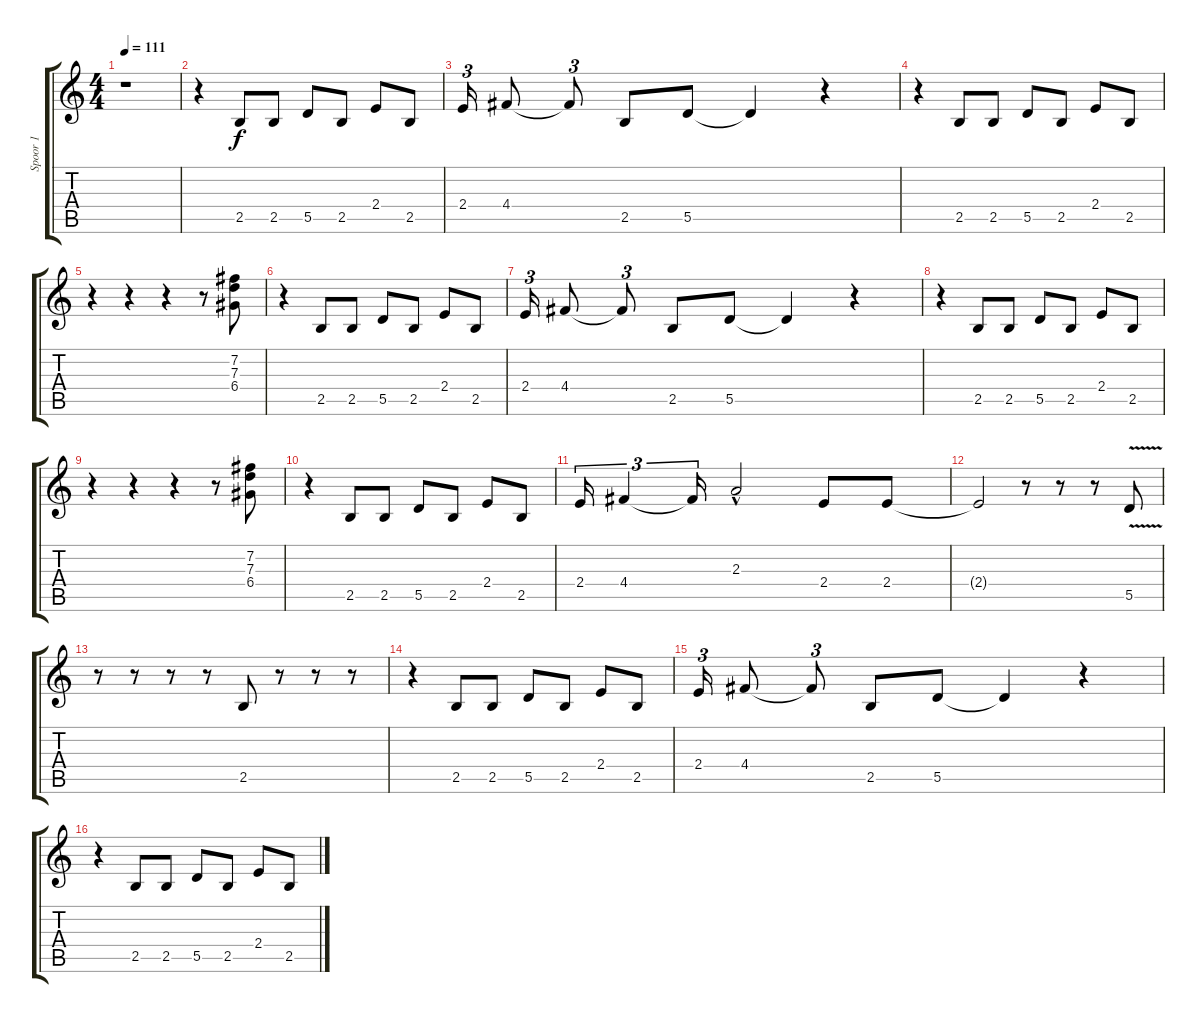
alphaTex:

\track ("Spoor 1" "Spoor 1") {instrument electricguitarjazz}
\staff {score tabs}
\tuning (E4 B3 G3 D3 A2 E2) {hide}
\ts (4 4)
\tempo 111
\clef g2
\ks c
r.1{dy f instrument electricguitarjazz} |
r.4 2.5.8 2.5.8 5.5.8 2.5.8 2.4.8 2.5.8 |
2.4.16{tu (3 2)} 4.4.8 4.4{t}.8{tu (3 2)} 2.5.8 5.5.8 5.5{t}.4 r.4 |
r.4 2.5.8 2.5.8 5.5.8 2.5.8 2.4.8 2.5.8 |
r.4 r.4 r.4 r.8 (7.2 7.3 6.4).8 |
r.4 2.5.8 2.5.8 5.5.8 2.5.8 2.4.8 2.5.8 |
2.4.16{tu (3 2)} 4.4.8 4.4{t}.8{tu (3 2)} 2.5.8 5.5.8 5.5{t}.4 r.4 |
r.4 2.5.8 2.5.8 5.5.8 2.5.8 2.4.8 2.5.8 |
r.4 r.4 r.4 r.8 (7.2 7.3 6.4).8 |
r.4 2.5.8 2.5.8 5.5.8 2.5.8 2.4.8 2.5.8 |
2.4.16{tu (3 2)} 4.4.4{tu (3 2)} 4.4{t}.16{tu (3 2)} 2.3{hac}.2 2.4.8 2.4.8 |
2.4{t}.2 r.8 r.8 r.8 5.5{v}.8 |
r.8 r.8 r.8 r.8 2.5.8 r.8 r.8 r.8 |
r.4 2.5.8 2.5.8 5.5.8 2.5.8 2.4.8 2.5.8 |
2.4.16{tu (3 2)} 4.4.8 4.4{t}.8{tu (3 2)} 2.5.8 5.5.8 5.5{t}.4 r.4 |
r.4 2.5.8 2.5.8 5.5.8 2.5.8 2.4.8 2.5.8
